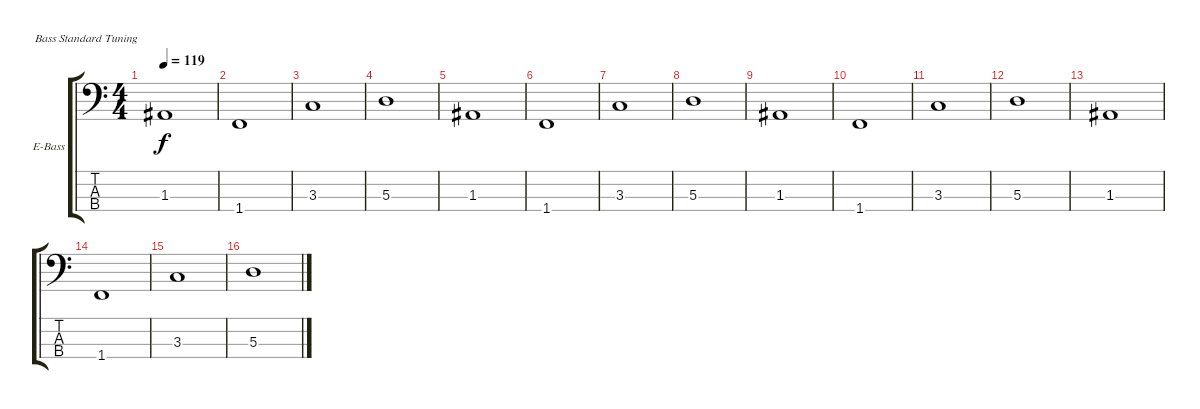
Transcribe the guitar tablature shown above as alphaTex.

\defaultSystemsLayout 4
\bracketExtendMode groupsimilarinstruments
\firstSystemTrackNameOrientation horizontal
\otherSystemsTrackNameOrientation horizontal
\track ("Electric Bass" "E-Bass") {instrument electricbassfinger}
\staff {score tabs}
\tuning (G2 D2 A1 E1)
\ts (4 4)
\tempo 119
\clef f4
\ks c
1.3.1{dy f} |
1.4.1 |
3.3.1 |
5.3.1 |
1.3.1 |
1.4.1 |
3.3.1 |
5.3.1 |
1.3.1 |
1.4.1 |
3.3.1 |
5.3.1 |
1.3.1 |
1.4.1 |
3.3.1 |
5.3.1
